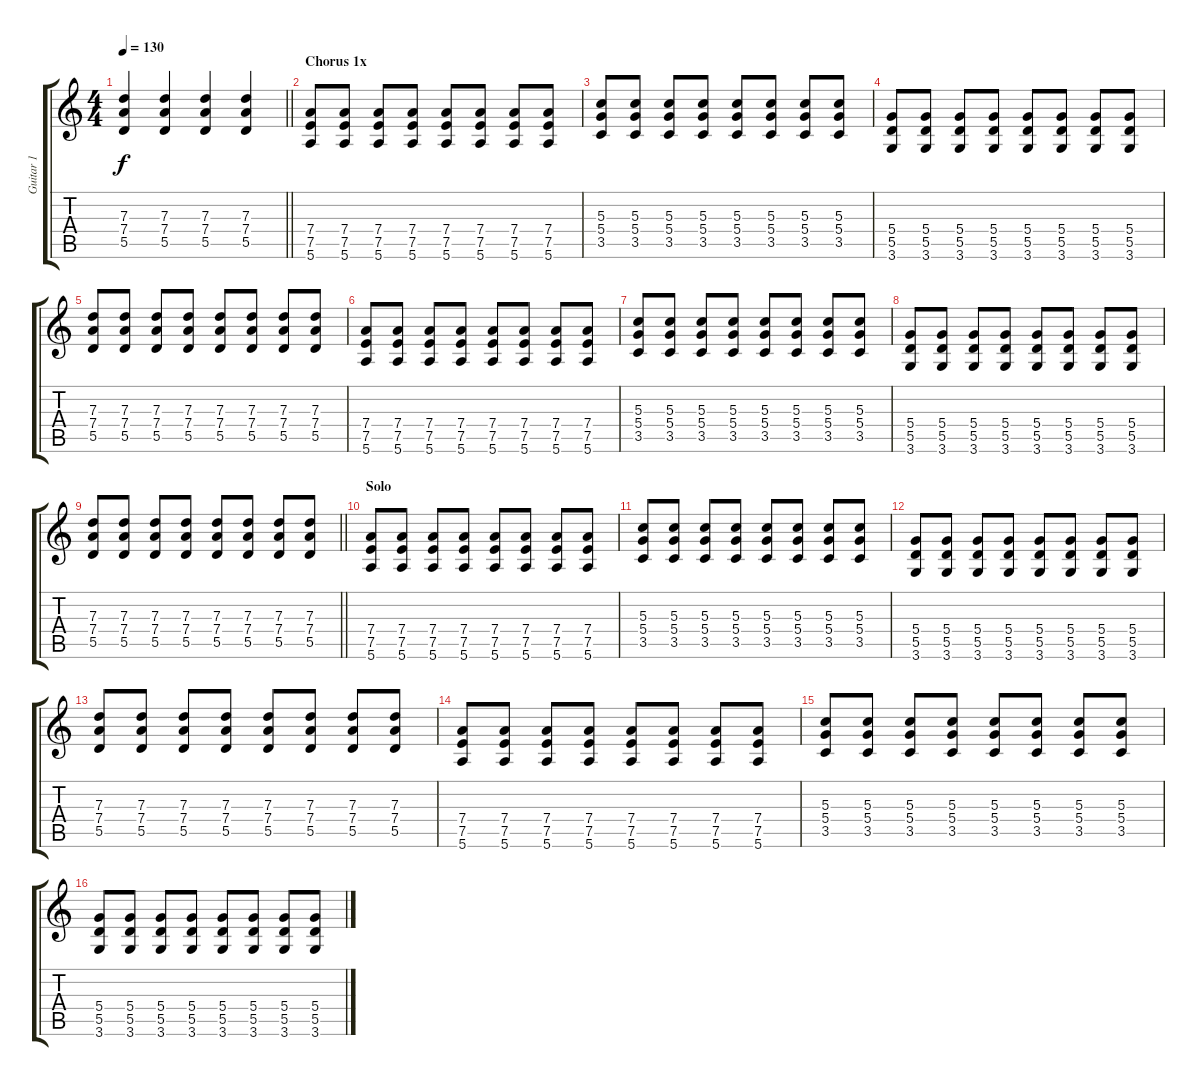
\track ("Guitar 1" "Guitar 1") {instrument overdrivenguitar}
\staff {score tabs}
\tuning (E4 B3 G3 D3 A2 E2) {hide}
\ts (4 4)
\tempo 130
\clef g2
\barLineRight lightlight
\ks c
(7.3 7.4 5.5).4{dy f} (7.3 7.4 5.5).4 (7.3 7.4 5.5).4 (7.3 7.4 5.5).4 |
\section ("" "Chorus 1x")
(7.4 7.5 5.6).8 (7.4 7.5 5.6).8 (7.4 7.5 5.6).8 (7.4 7.5 5.6).8 (7.4 7.5 5.6).8 (7.4 7.5 5.6).8 (7.4 7.5 5.6).8 (7.4 7.5 5.6).8 |
(5.3 5.4 3.5).8 (5.3 5.4 3.5).8 (5.3 5.4 3.5).8 (5.3 5.4 3.5).8 (5.3 5.4 3.5).8 (5.3 5.4 3.5).8 (5.3 5.4 3.5).8 (5.3 5.4 3.5).8 |
(5.4 5.5 3.6).8 (5.4 5.5 3.6).8 (5.4 5.5 3.6).8 (5.4 5.5 3.6).8 (5.4 5.5 3.6).8 (5.4 5.5 3.6).8 (5.4 5.5 3.6).8 (5.4 5.5 3.6).8 |
(7.3 7.4 5.5).8 (7.3 7.4 5.5).8 (7.3 7.4 5.5).8 (7.3 7.4 5.5).8 (7.3 7.4 5.5).8 (7.3 7.4 5.5).8 (7.3 7.4 5.5).8 (7.3 7.4 5.5).8 |
(7.4 7.5 5.6).8 (7.4 7.5 5.6).8 (7.4 7.5 5.6).8 (7.4 7.5 5.6).8 (7.4 7.5 5.6).8 (7.4 7.5 5.6).8 (7.4 7.5 5.6).8 (7.4 7.5 5.6).8 |
(5.3 5.4 3.5).8 (5.3 5.4 3.5).8 (5.3 5.4 3.5).8 (5.3 5.4 3.5).8 (5.3 5.4 3.5).8 (5.3 5.4 3.5).8 (5.3 5.4 3.5).8 (5.3 5.4 3.5).8 |
(5.4 5.5 3.6).8 (5.4 5.5 3.6).8 (5.4 5.5 3.6).8 (5.4 5.5 3.6).8 (5.4 5.5 3.6).8 (5.4 5.5 3.6).8 (5.4 5.5 3.6).8 (5.4 5.5 3.6).8 |
\barLineRight lightlight
(7.3 7.4 5.5).8 (7.3 7.4 5.5).8 (7.3 7.4 5.5).8 (7.3 7.4 5.5).8 (7.3 7.4 5.5).8 (7.3 7.4 5.5).8 (7.3 7.4 5.5).8 (7.3 7.4 5.5).8 |
\section ("" "Solo")
(7.4 7.5 5.6).8 (7.4 7.5 5.6).8 (7.4 7.5 5.6).8 (7.4 7.5 5.6).8 (7.4 7.5 5.6).8 (7.4 7.5 5.6).8 (7.4 7.5 5.6).8 (7.4 7.5 5.6).8 |
(5.3 5.4 3.5).8 (5.3 5.4 3.5).8 (5.3 5.4 3.5).8 (5.3 5.4 3.5).8 (5.3 5.4 3.5).8 (5.3 5.4 3.5).8 (5.3 5.4 3.5).8 (5.3 5.4 3.5).8 |
(5.4 5.5 3.6).8 (5.4 5.5 3.6).8 (5.4 5.5 3.6).8 (5.4 5.5 3.6).8 (5.4 5.5 3.6).8 (5.4 5.5 3.6).8 (5.4 5.5 3.6).8 (5.4 5.5 3.6).8 |
(7.3 7.4 5.5).8 (7.3 7.4 5.5).8 (7.3 7.4 5.5).8 (7.3 7.4 5.5).8 (7.3 7.4 5.5).8 (7.3 7.4 5.5).8 (7.3 7.4 5.5).8 (7.3 7.4 5.5).8 |
(7.4 7.5 5.6).8 (7.4 7.5 5.6).8 (7.4 7.5 5.6).8 (7.4 7.5 5.6).8 (7.4 7.5 5.6).8 (7.4 7.5 5.6).8 (7.4 7.5 5.6).8 (7.4 7.5 5.6).8 |
(5.3 5.4 3.5).8 (5.3 5.4 3.5).8 (5.3 5.4 3.5).8 (5.3 5.4 3.5).8 (5.3 5.4 3.5).8 (5.3 5.4 3.5).8 (5.3 5.4 3.5).8 (5.3 5.4 3.5).8 |
(5.4 5.5 3.6).8 (5.4 5.5 3.6).8 (5.4 5.5 3.6).8 (5.4 5.5 3.6).8 (5.4 5.5 3.6).8 (5.4 5.5 3.6).8 (5.4 5.5 3.6).8 (5.4 5.5 3.6).8
